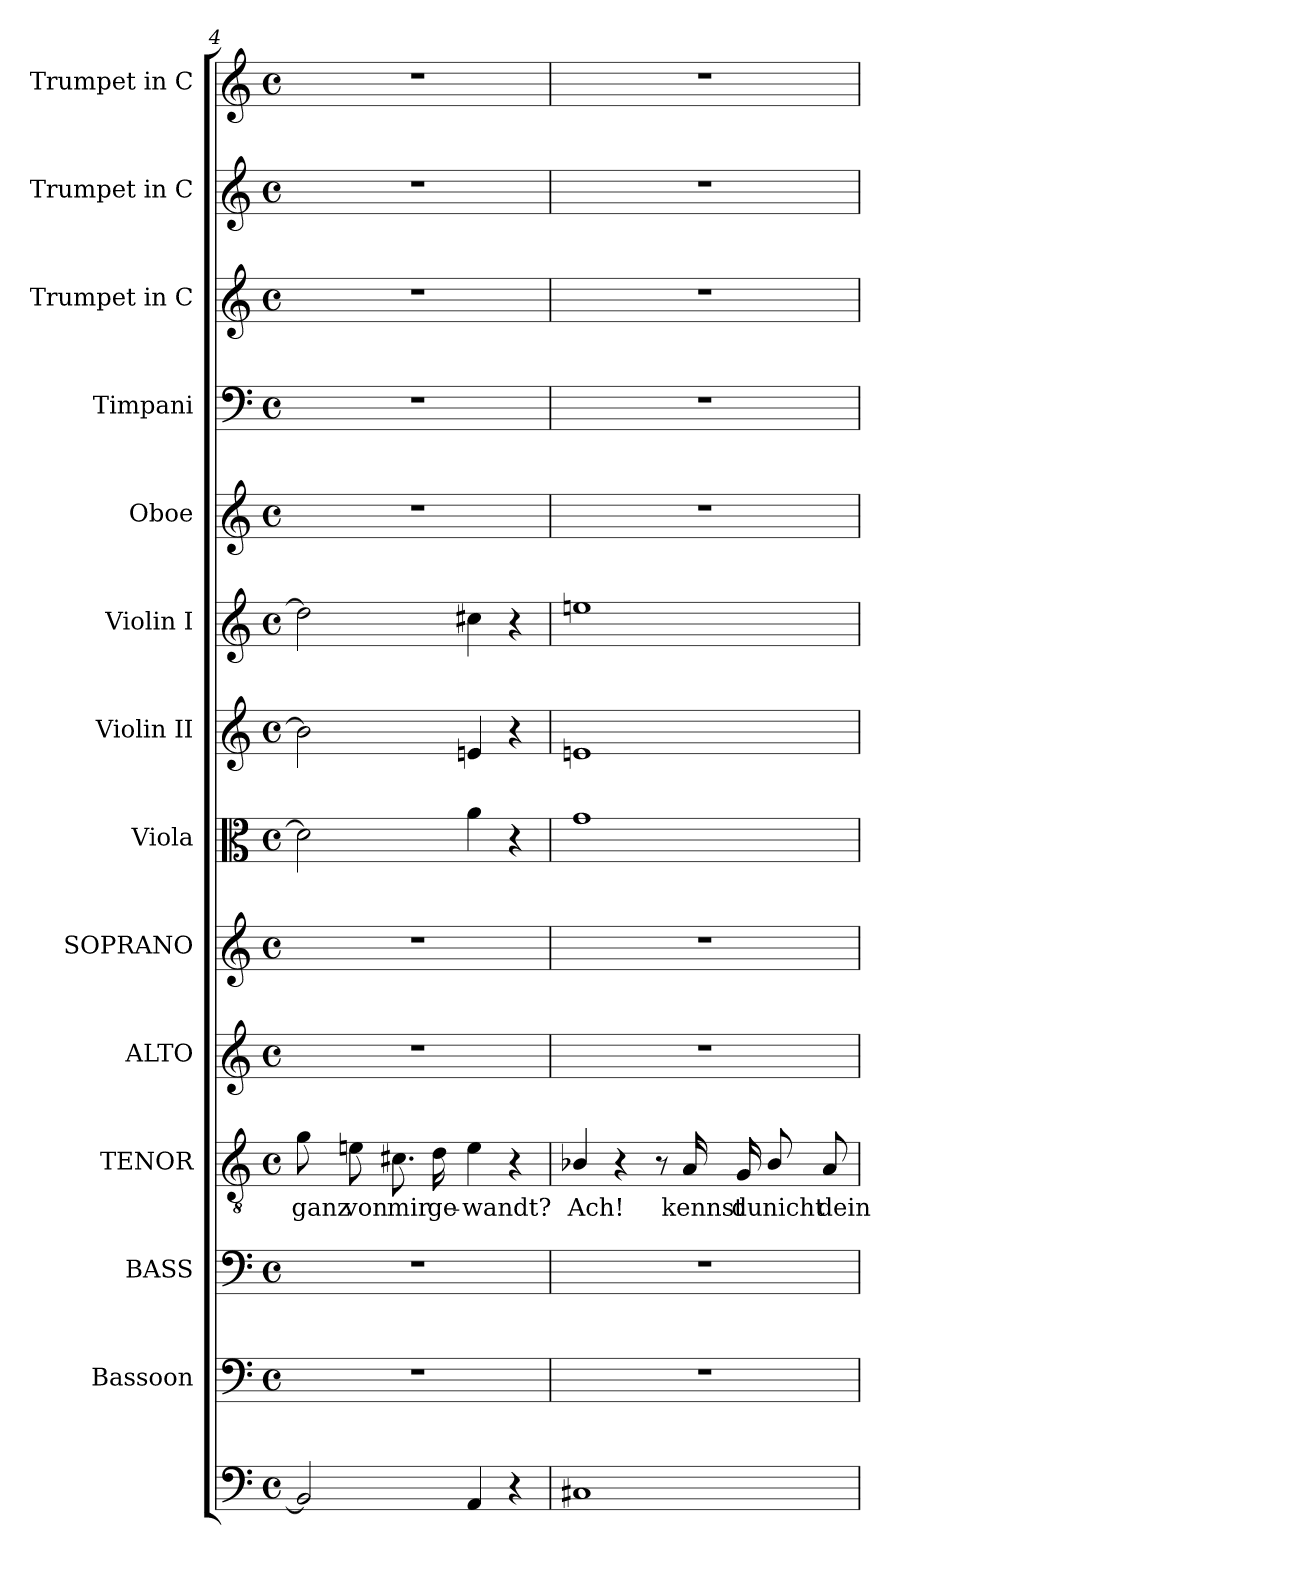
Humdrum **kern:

**kern	**kern	**kern	**kern	**text	**kern	**kern	**kern	**kern	**kern	**kern	**kern	**kern	**kern	**kern
*part14	*part13	*part12	*part11	*part11	*part10	*part9	*part8	*part7	*part6	*part5	*part4	*part3	*part2	*part1
*staff14	*staff13	*staff12	*staff11	*staff11	*staff10	*staff9	*staff8	*staff7	*staff6	*staff5	*staff4	*staff3	*staff2	*staff1
*	*I"Bassoon	*I"BASS	*I"TENOR	*	*I"ALTO	*I"SOPRANO	*I"Viola	*I"Violin II	*I"Violin I	*I"Oboe	*I"Timpani	*I"Trumpet in C	*I"Trumpet in C	*I"Trumpet in C
*	*	*	*	*	*I'Alto	*I'Soprano	*I'Viola	*I'Violin II	*I'Violin I	*I'Oboe	*I'Timp.	*	*	*
*clefF4	*clefF4	*clefF4	*clefGv2	*	*clefG2	*clefG2	*clefC3	*clefG2	*clefG2	*clefG2	*clefF4	*clefG2	*clefG2	*clefG2
*	*	*	*ITrd7c12	*	*	*	*	*	*	*	*	*	*	*
*k[]	*k[]	*k[]	*k[]	*	*k[]	*k[]	*k[]	*k[]	*k[]	*k[]	*k[]	*k[]	*k[]	*k[]
*C:	*C:	*C:	*C:	*	*C:	*C:	*C:	*C:	*C:	*C:	*C:	*C:	*C:	*C:
*M4/4	*M4/4	*M4/4	*M4/4	*	*M4/4	*M4/4	*M4/4	*M4/4	*M4/4	*M4/4	*M4/4	*M4/4	*M4/4	*M4/4
*met(c)	*met(c)	*met(c)	*met(c)	*	*met(c)	*met(c)	*met(c)	*met(c)	*met(c)	*met(c)	*met(c)	*met(c)	*met(c)	*met(c)
=4	=4	=4	=4	=4	=4	=4	=4	=4	=4	=4	=4	=4	=4	=4
!	!	!	!	!LO:LY:b:color=#000000	!	!	!	!	!	!	!	!	!	!
2BB-i/]	1r	1r	8Gi\	ganz	1r	1r	2di\]	2b-i\]	2ddi\]	1r	1r	1r	1r	1r
!	!	!	!	!LO:LY:b:color=#000000	!	!	!	!	!	!	!	!	!	!
.	.	.	8Eni\	von	.	.	.	.	.	.	.	.	.	.
!	!	!	!	!LO:LY:b:color=#000000	!	!	!	!	!	!	!	!	!	!
.	.	.	8.C#Xi\	mir	.	.	.	.	.	.	.	.	.	.
!	!	!	!	!LO:LY:b:color=#000000	!	!	!	!	!	!	!	!	!	!
.	.	.	16Di\	ge-	.	.	.	.	.	.	.	.	.	.
!	!	!	!	!LO:LY:b:color=#000000	!	!	!	!	!	!	!	!	!	!
4AAi/	.	.	4Ei\	-wandt?	.	.	4ai\	4eni/	4cc#Xi\	.	.	.	.	.
4r	.	.	4r	.	.	.	4r	4r	4r	.	.	.	.	.
=5	=5	=5	=5	=5	=5	=5	=5	=5	=5	=5	=5	=5	=5	=5
!	!	!	!	!LO:LY:b:color=#000000	!	!	!	!	!	!	!	!	!	!
1C#Xi	1r	1r	4BB-Xi/	Ach!	1r	1r	1gi	1eni	1eeni	1r	1r	1r	1r	1r
.	.	.	4r	.	.	.	.	.	.	.	.	.	.	.
.	.	.	8r	.	.	.	.	.	.	.	.	.	.	.
!	!	!	!	!LO:LY:b:color=#000000	!	!	!	!	!	!	!	!	!	!
.	.	.	16AAi/	kennst	.	.	.	.	.	.	.	.	.	.
!	!	!	!	!LO:LY:b:color=#000000	!	!	!	!	!	!	!	!	!	!
.	.	.	16GGi/	du	.	.	.	.	.	.	.	.	.	.
!	!	!	!	!LO:LY:b:color=#000000	!	!	!	!	!	!	!	!	!	!
.	.	.	8BB-i/	nicht	.	.	.	.	.	.	.	.	.	.
!	!	!	!	!LO:LY:b:color=#000000	!	!	!	!	!	!	!	!	!	!
.	.	.	8AAi/	dein	.	.	.	.	.	.	.	.	.	.
=	=	=	=	=	=	=	=	=	=	=	=	=	=	=
*-	*-	*-	*-	*-	*-	*-	*-	*-	*-	*-	*-	*-	*-	*-
